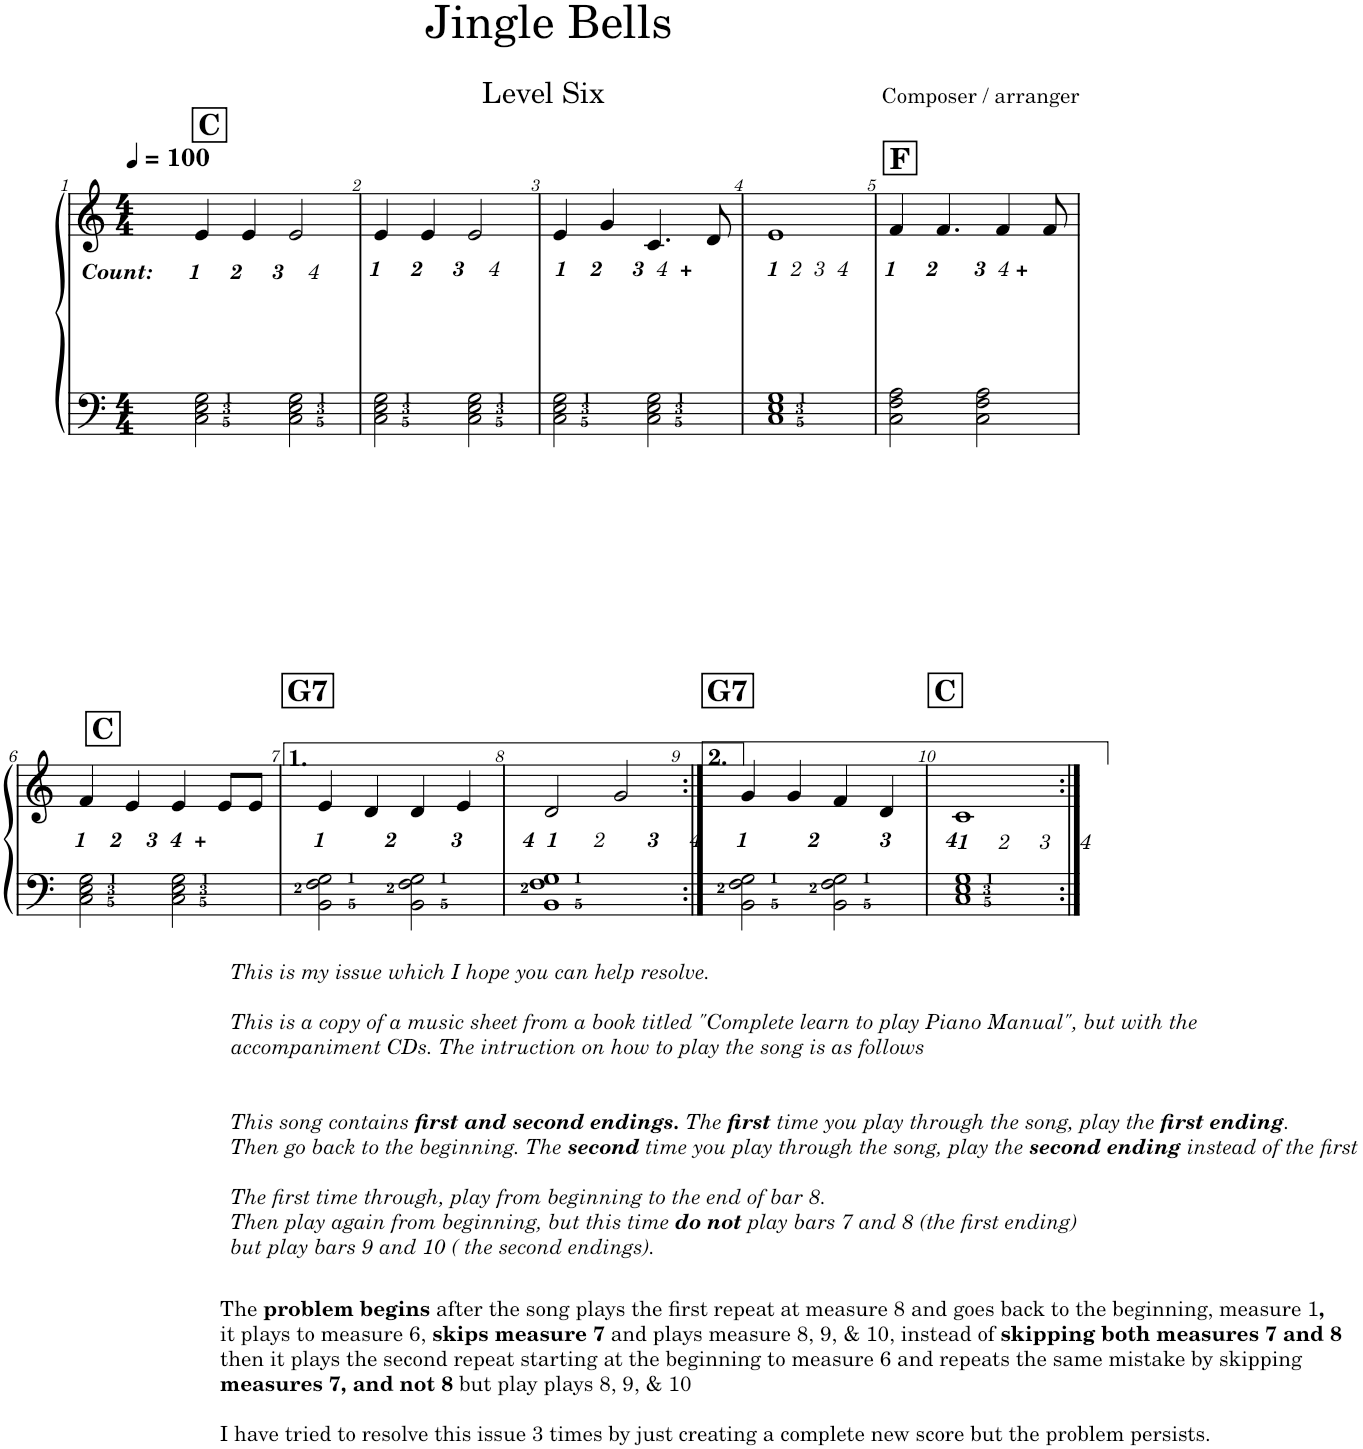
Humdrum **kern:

**kern	**kern
*part1	*part1
*staff2	*staff1
*I"Grand Piano	*
*I'Pno.	*
*clefF4	*clefG2
*k[]	*k[]
*M4/4	*M4/4
*MM100	*MM100
!!LO:REH:place=s1:a:B:cj:fs=14:t=C
=1	=1
!	!LO:TX:b:Bi:t=Count&colon;      1     2     3
!	!LO:TX:b:t=4
2C\ 2E\ 2G\	4e/
.	4e/
2C\ 2E\ 2G\	2e/
=2	=2
!	!LO:TX:b:Bi:t=1     2     3
!	!LO:TX:b:t=4
2C\ 2E\ 2G\	4e/
.	4e/
2C\ 2E\ 2G\	2e/
=3	=3
!	!LO:TX:b:Bi:t=1    2     3
!	!LO:TX:b:t=4
!	!LO:TX:b:B:t=+
2C\ 2E\ 2G\	4e/
.	4g/
2C\ 2E\ 2G\	4.c/
.	8d/
=4	=4
!	!LO:TX:b:Bi:t=1
!	!LO:TX:b:t=2  3  4
1C 1E 1G	1e
!!LO:REH:place=s1:a:B:cj:fs=14:t=F
=5	=5
!	!LO:TX:b:Bi:t=1     2      3
!	!LO:TX:b:t=4
!	!LO:TX:b:B:t=+
2C\ 2F\ 2A\	4f/
.	4.f/
2C\ 2F\ 2A\	.
.	4f/
.	8f/
!!LO:LB:g=z
!!LO:REH:place=s1:a:B:cj:fs=14:t=C
=6	=6
!	!LO:TX:b:Bi:t=1    2    3  4  +
2C\ 2E\ 2G\	4f/
.	4e/
2C\ 2E\ 2G\	4e/
.	8e/L
.	8e/J
!!LO:REH:place=s1:a:B:cj:fs=14:t=G7
=7	=7
!	!LO:TX:b:Bi:t=1          2         3          4
!LO:TX:b:i:t=This is my issue which I hope you can help resolve.	!
!LO:TX:b:t=This is a copy of a music sheet from a book titled "Complete learn to play Piano Manual", but with the	!
!LO:TX:b:t=accompaniment CDs. The intruction on how to play the song is as follows	!
!LO:TX:b:t=This song contains	!
!LO:TX:b:B:t=first and second endings.	!
!LO:TX:b:t=The	!
!LO:TX:b:B:t=first	!
!LO:TX:b:t=time you play through the song, play the	!
!LO:TX:b:B:t=first ending	!
!LO:TX:b:t=.	!
!LO:TX:b:t=Then go back to the beginning. The	!
!LO:TX:b:B:t=second	!
!LO:TX:b:t=time you play through the song, play the	!
!LO:TX:b:B:t=second ending	!
!LO:TX:b:t=instead of the first	!
!LO:TX:b:t=The first time through, play from beginning to the end of bar 8.	!
!LO:TX:b:t=Then play again from beginning, but this time	!
!LO:TX:b:B:t=do not	!
!LO:TX:b:t=play bars 7 and 8 (the first ending)	!
!LO:TX:b:t=but play bars 9 and 10 ( the second endings).	!
!LO:TX:b:t=The	!
!LO:TX:b:B:t=problem begins	!
!LO:TX:b:t=after the song plays the first repeat at measure 8 and goes back to the beginning, measure 1	!
!LO:TX:b:B:t=,	!
!LO:TX:b:t=it plays to measure 6,	!
!LO:TX:b:B:t=skips measure 7	!
!LO:TX:b:t=and plays measure 8, 9, & 10, instead of	!
!LO:TX:b:B:t=skipping both measures 7 and 8	!
!LO:TX:b:t=then it plays the second repeat starting at the beginning to measure 6 and repeats the same mistake by skipping	!
!LO:TX:b:B:t=measures 7, and not 8	!
!LO:TX:b:t=but play plays 8, 9, & 10	!
!LO:TX:b:t=I have tried to resolve this issue 3 times by just creating a complete new score but the problem persists.	!
2BB\ 2F\ 2G\	4e/
.	4d/
2BB\ 2F\ 2G\	4d/
.	4e/
=8	=8
!	!LO:TX:b:Bi:t=1
!	!LO:TX:b:t=2
!	!LO:TX:b:B:t=3
!	!LO:TX:b:t=4
1BB 1F 1G	2d/
.	2g/
!!LO:REH:place=s1:a:B:cj:fs=14:t=G7
=9:|!	=9:|!
!	!LO:TX:b:Bi:t=1          2          3         4
2BB\ 2F\ 2G\	4g/
.	4g/
2BB\ 2F\ 2G\	4f/
.	4d/
!!LO:REH:place=s1:a:B:cj:fs=14:t=C
=10	=10
!	!LO:TX:b:Bi:t=1
!	!LO:TX:b:t=2     3     4
1C 1E 1G	1c
=:|!	=:|!
*-	*-
